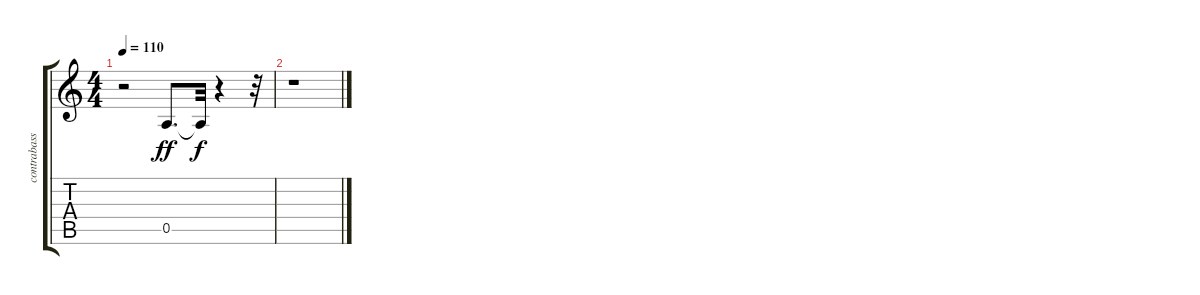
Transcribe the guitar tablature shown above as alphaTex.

\track ("contrabass" "contrabass") {instrument contrabass}
\staff {score tabs}
\tuning (E4 B3 G3 D3 A2 E2) {hide}
\ts (4 4)
\tempo 110
\clef g2
\ks c
r.2{dy f} 0.5.8{d dy ff} 0.5{t}.32{dy f} r.4 r.32 |
r.1
